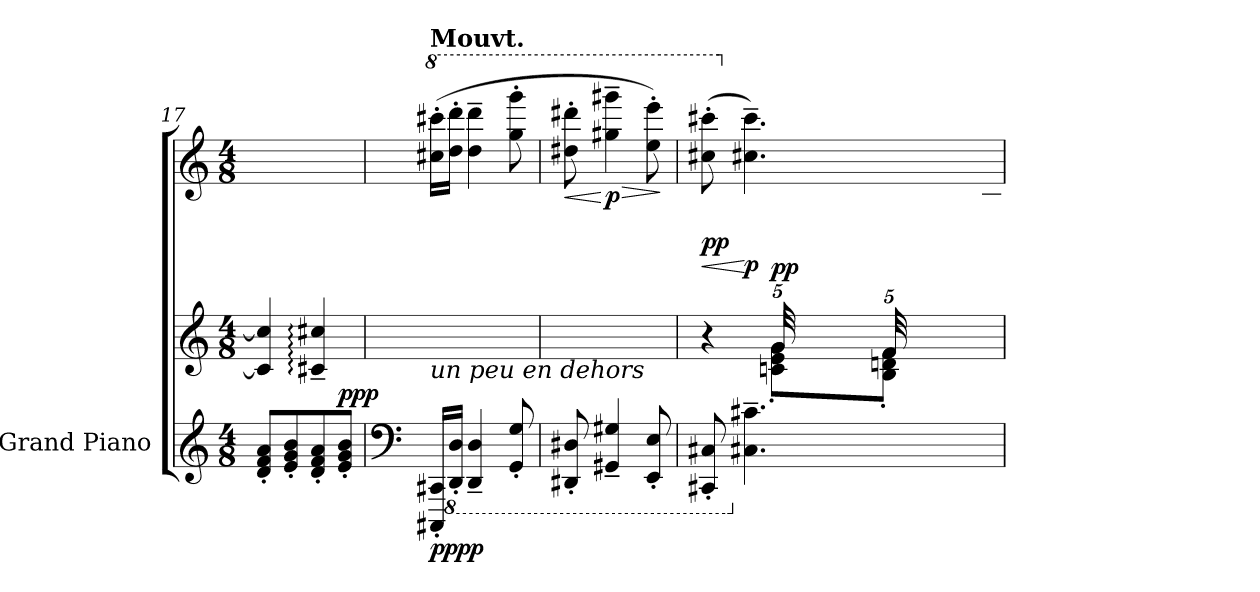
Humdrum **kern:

**kern	**kern	**kern	**dynam
*part1	*part1	*part1	*part1
*staff3	*staff2	*staff1	*staff1/2/3
*I"Grand Piano	*	*	*
*I'Pno.	*	*	*
*clefG2	*clefG2	*clefG2	*
*k[]	*k[]	*k[]	*
*M4/8	*M4/8	*M4/8	*
*MM42	*MM42	*MM42	*
=17	=17	=17	=17
8d/' 8f/' 8a/'L	4c#/] 4cc#/]	2ryy	.
*	*	*MM41	*
8e/' 8g/' 8b/'	.	.	.
*	*	*MM41	*
8d/' 8f/' 8a/'	4c#X/:~ 4cc#X/:~	.	.
*	*	*MM40	*
!	!	!	!LO:DY:a=3
8e/' 8g/' 8b/'J	.	.	ppp
!!LO:LB:g=z
=18	=18	=18	=18
*clefF4	*	*	*
*	*	*8va	*
!	!	!LO:TX:a:B:t=Mouvt.	!
!	!LO:TX:b:i:t=un peu en dehors	!	!
!	!	!	!LO:DY:b=3
!	!	!	!LO:DY:n=1:b
16CCC#X/' 16CC#X/'LL	2ryy	(>16ccc#X\' 16cccc#X\'LL	pp pp
*8ba	*	*	*
16DDD/' 16DD/'JJ	.	16ddd\' 16dddd\'JJ	.
4DDD/~ 4DD/~	.	4ddd\~ 4dddd\~	.
8GGG/' 8GG/'	.	8ggg\' 8gggg\'	.
=19	=19	=19	=19
!	!	!	!LO:HP:b
8DDD#X/' 8DD#X/'	2ryy	8ddd#X\' 8dddd#X\'	<
!	!	!	!LO:HP:n=1:b
!	!	!	!LO:DY:n=1:b
4GGG#X/~ 4GG#X/~	.	4ggg#X\~ 4gggg#X\~	[ > p
8EEE/' 8EE/'	.	8eee\' 8eeee\')	.
.	.	.	]
=20	=20	=20	=20
*	*^	*	*
!	!	!	!	!LO:HP:b
*	*	*	*^	*
!	!	!	!	!	!LO:DY:n=1:b
8CCC#X/' 8CC#X/'	4r	4ryy	(>8ccc#X\' 8cccc#X\'	40%11ryy	< pp
*X8ba	*	*	*	*	*
*	*	*	*X8va	*	*
!	!	!	!	!	!LO:DY:n=2:b
4.C#X\~ 4.c#X\~	.	.	4.cc#X\~ 4.ccc#\~)	.	[ p
*	*Xbrackettup	*	*	*	*
!	!	!	!	!	!LO:DY:n=3:a=2
.	(>40g/LLL	8cn\' 8e\' 8g\'L	.	.	pp
.	10ryy	.	.	40b-X\	.
.	.	.	.	40g-X\	.
.	.	.	.	40e-X\	.
.	.	.	.	40d-X\JJJ)	.
.	(>40f/LLL	8B\' 8dn\' 8f\'J	.	40ryy	.
.	10ryy	.	.	40a-X\	.
.	.	.	.	40f-X\	.
.	.	.	.	40d-X\	.
.	.	.	.	40B-X\JJJ)	.
*	*v	*v	*	*	*
*	*	*v	*v	*
=	=	=	=
*-	*-	*-	*-
